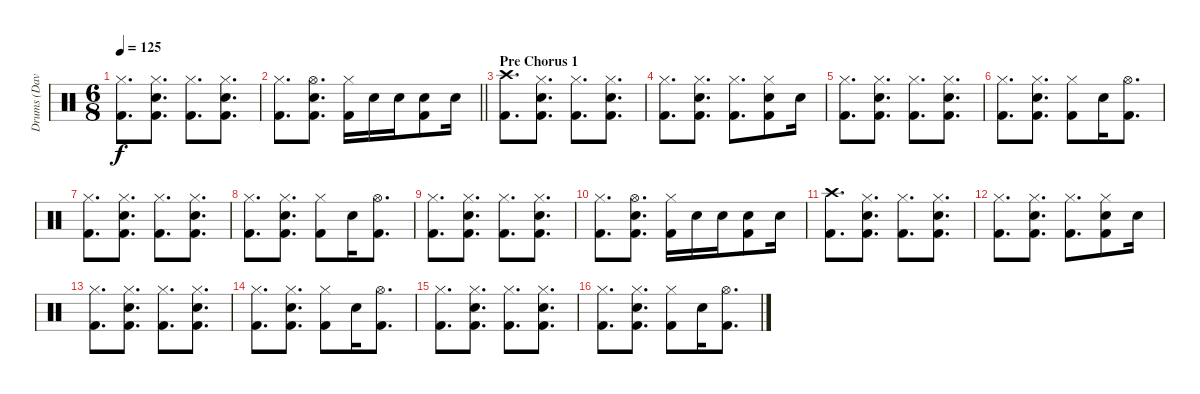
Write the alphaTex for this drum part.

\track ("Drums (Dave Grohl)" "Drums (Dav") {instrument percussion}
\staff {score}
\articulation defaults
\ts (6 8)
\tempo 125
\clef neutral
\ks c
("Hi-Hat (closed)" "Kick (hit) 2").8{d dy f} ("Hi-Hat (closed)" "Electric Snare (hit)" "Kick (hit) 2").8{d} ("Hi-Hat (closed)" "Kick (hit) 2").8{d} ("Hi-Hat (closed)" "Electric Snare (hit)" "Kick (hit) 2").8{d} |
\barLineRight lightlight
("Hi-Hat (closed)" "Kick (hit) 2").8{d} ("Hi-Hat (open)" "Electric Snare (hit)" "Kick (hit) 2").8{d} ("Hi-Hat (closed)" "Kick (hit) 2").16 "Electric Snare (hit)".16 "Electric Snare (hit)".16 ("Electric Snare (hit)" "Kick (hit) 2").8 "Electric Snare (hit)".16 |
\section ("" "Pre Chorus 1")
("Crash high (hit)" "Kick (hit) 2").8{d} ("Hi-Hat (closed)" "Electric Snare (hit)" "Kick (hit) 2").8{d} ("Hi-Hat (closed)" "Kick (hit) 2").8{d} ("Hi-Hat (closed)" "Electric Snare (hit)" "Kick (hit) 2").8{d} |
("Hi-Hat (closed)" "Kick (hit) 2").8{d} ("Hi-Hat (closed)" "Electric Snare (hit)" "Kick (hit) 2").8{d} ("Hi-Hat (closed)" "Kick (hit) 2").8{d} ("Hi-Hat (closed)" "Electric Snare (hit)" "Kick (hit) 2").8 "Electric Snare (hit)".16 |
("Hi-Hat (closed)" "Kick (hit) 2").8{d} ("Hi-Hat (closed)" "Electric Snare (hit)" "Kick (hit) 2").8{d} ("Hi-Hat (closed)" "Kick (hit) 2").8{d} ("Hi-Hat (closed)" "Electric Snare (hit)" "Kick (hit) 2").8{d} |
("Hi-Hat (closed)" "Kick (hit) 2").8{d} ("Hi-Hat (closed)" "Electric Snare (hit)" "Kick (hit) 2").8{d} ("Hi-Hat (closed)" "Kick (hit) 2").8 "Electric Snare (hit)".16 ("Hi-Hat (open)" "Kick (hit) 2").8{d} |
("Hi-Hat (closed)" "Kick (hit) 2").8{d} ("Hi-Hat (closed)" "Electric Snare (hit)" "Kick (hit) 2").8{d} ("Hi-Hat (closed)" "Kick (hit) 2").8{d} ("Hi-Hat (closed)" "Electric Snare (hit)" "Kick (hit) 2").8{d} |
("Hi-Hat (closed)" "Kick (hit) 2").8{d} ("Hi-Hat (closed)" "Electric Snare (hit)" "Kick (hit) 2").8{d} ("Hi-Hat (closed)" "Kick (hit) 2").8 "Electric Snare (hit)".16 ("Hi-Hat (open)" "Kick (hit) 2").8{d} |
("Hi-Hat (closed)" "Kick (hit) 2").8{d} ("Hi-Hat (closed)" "Electric Snare (hit)" "Kick (hit) 2").8{d} ("Hi-Hat (closed)" "Kick (hit) 2").8{d} ("Hi-Hat (closed)" "Electric Snare (hit)" "Kick (hit) 2").8{d} |
("Hi-Hat (closed)" "Kick (hit) 2").8{d} ("Hi-Hat (open)" "Electric Snare (hit)" "Kick (hit) 2").8{d} ("Hi-Hat (closed)" "Kick (hit) 2").16 "Electric Snare (hit)".16 "Electric Snare (hit)".16 ("Electric Snare (hit)" "Kick (hit) 2").8 "Electric Snare (hit)".16 |
("Crash high (hit)" "Kick (hit) 2").8{d} ("Hi-Hat (closed)" "Electric Snare (hit)" "Kick (hit) 2").8{d} ("Hi-Hat (closed)" "Kick (hit) 2").8{d} ("Hi-Hat (closed)" "Electric Snare (hit)" "Kick (hit) 2").8{d} |
("Hi-Hat (closed)" "Kick (hit) 2").8{d} ("Hi-Hat (closed)" "Electric Snare (hit)" "Kick (hit) 2").8{d} ("Hi-Hat (closed)" "Kick (hit) 2").8{d} ("Hi-Hat (closed)" "Electric Snare (hit)" "Kick (hit) 2").8 "Electric Snare (hit)".16 |
("Hi-Hat (closed)" "Kick (hit) 2").8{d} ("Hi-Hat (closed)" "Electric Snare (hit)" "Kick (hit) 2").8{d} ("Hi-Hat (closed)" "Kick (hit) 2").8{d} ("Hi-Hat (closed)" "Electric Snare (hit)" "Kick (hit) 2").8{d} |
("Hi-Hat (closed)" "Kick (hit) 2").8{d} ("Hi-Hat (closed)" "Electric Snare (hit)" "Kick (hit) 2").8{d} ("Hi-Hat (closed)" "Kick (hit) 2").8 "Electric Snare (hit)".16 ("Hi-Hat (open)" "Kick (hit) 2").8{d} |
("Hi-Hat (closed)" "Kick (hit) 2").8{d} ("Hi-Hat (closed)" "Electric Snare (hit)" "Kick (hit) 2").8{d} ("Hi-Hat (closed)" "Kick (hit) 2").8{d} ("Hi-Hat (closed)" "Electric Snare (hit)" "Kick (hit) 2").8{d} |
("Hi-Hat (closed)" "Kick (hit) 2").8{d} ("Hi-Hat (closed)" "Electric Snare (hit)" "Kick (hit) 2").8{d} ("Hi-Hat (closed)" "Kick (hit) 2").8 "Electric Snare (hit)".16 ("Hi-Hat (open)" "Kick (hit) 2").8{d}
